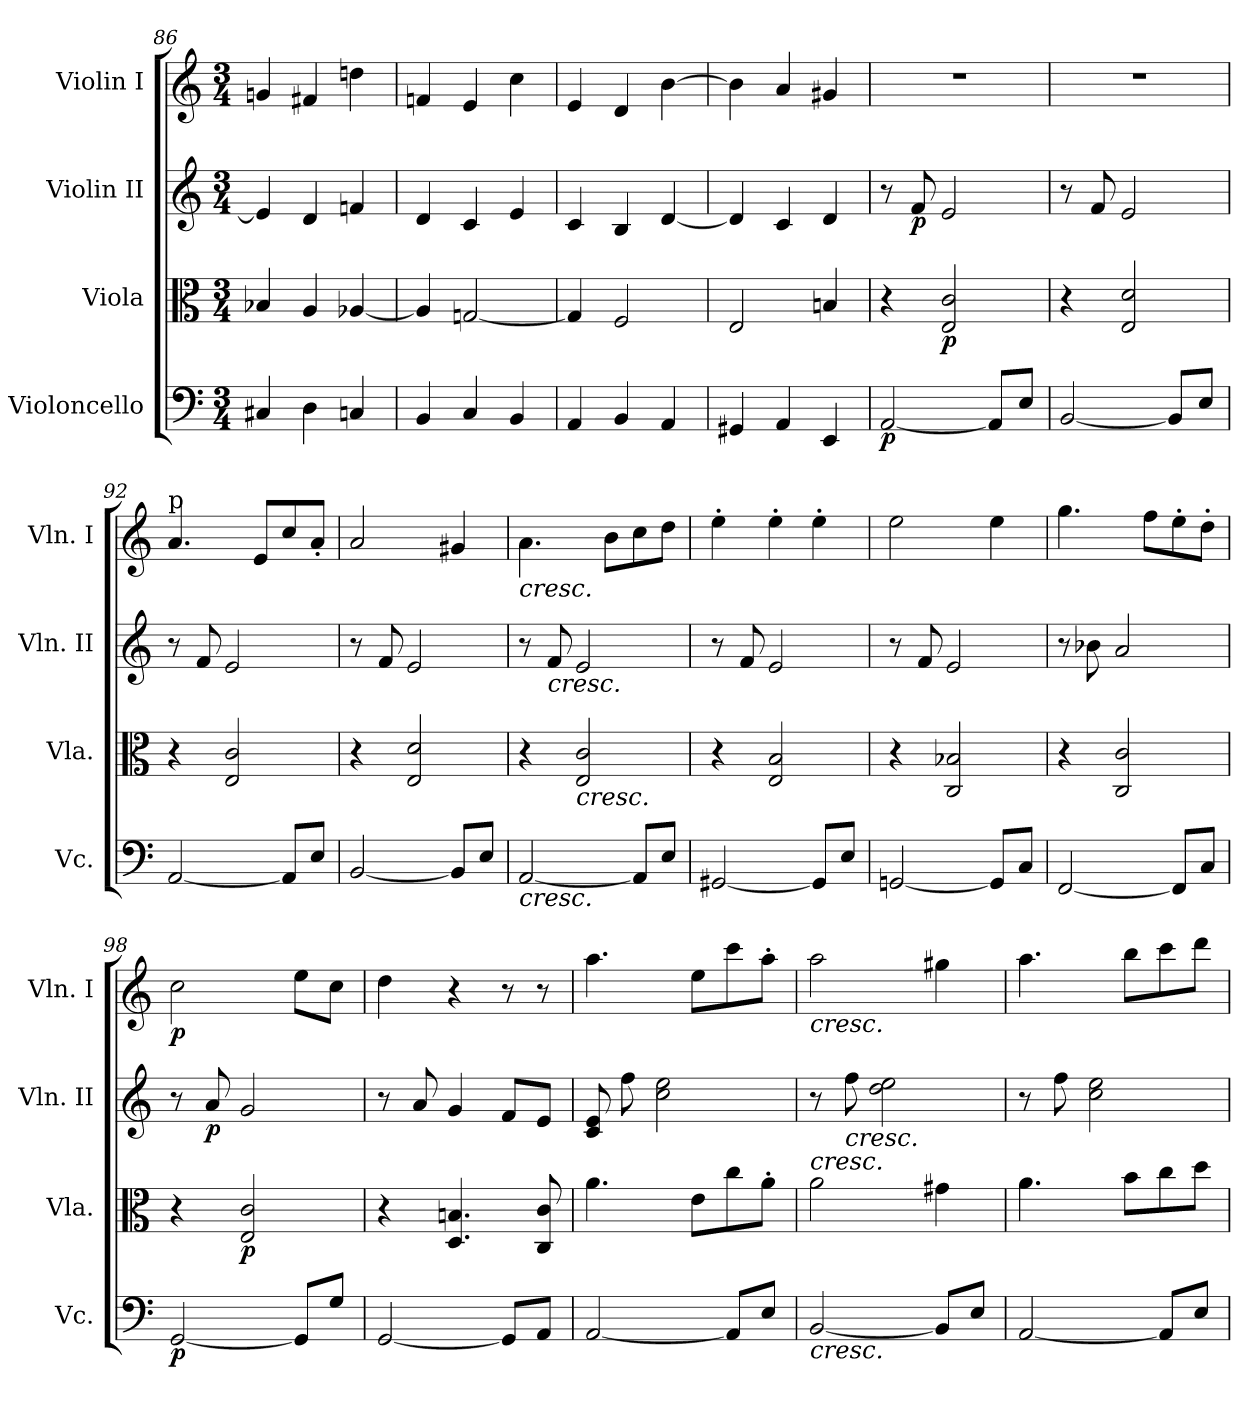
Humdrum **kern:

**kern	**dynam	**kern	**dynam	**kern	**dynam	**kern	**dynam
*part4	*part4	*part3	*part3	*part2	*part2	*part1	*part1
*staff4	*staff4	*staff3	*staff3	*staff2	*staff2	*staff1	*staff1
*I"Violoncello	*	*I"Viola	*	*I"Violin II	*	*I"Violin I	*
*I'Vc.	*	*I'Vla.	*	*I'Vln. II	*	*I'Vln. I	*
*clefF4	*	*clefC3	*	*clefG2	*	*clefG2	*
*k[]	*	*k[]	*	*k[]	*	*k[]	*
*M3/4	*	*M3/4	*	*M3/4	*	*M3/4	*
=86	=86	=86	=86	=86	=86	=86	=86
4C#X/	.	4B-X/	.	4e/]	.	4gn/	.
4D\	.	4A/	.	4d/	.	4f#X/	.
4Cn/	.	[4A-X/	.	4fn/	.	4ddn\	.
=87	=87	=87	=87	=87	=87	=87	=87
4BB/	.	4A-/]	.	4d/	.	4fn/	.
4C/	.	[2Gn/	.	4c/	.	4e/	.
4BB/	.	.	.	4e/	.	4cc\	.
=88	=88	=88	=88	=88	=88	=88	=88
4AA/	.	4G/]	.	4c/	.	4e/	.
4BB/	.	2F/	.	4B/	.	4d/	.
4AA/	.	.	.	[4d/	.	[4b\	.
=89	=89	=89	=89	=89	=89	=89	=89
4GG#X/	.	2E/	.	4d/]	.	4b\]	.
4AA/	.	.	.	4c/	.	4a/	.
4EE/	.	4Bn/	.	4d/	.	4g#X/	.
=90	=90	=90	=90	=90	=90	=90	=90
!	!LO:DY:b	!	!	!	!	!	!
[2AA/	p	4r	.	8r	.	2.r	.
!	!	!	!	!	!LO:DY:b	!	!
.	.	.	.	8f/	p	.	.
!	!	!	!LO:DY:b	!	!	!	!
.	.	2E/ 2c/	p	2e/	.	.	.
8AA/L]	.	.	.	.	.	.	.
8E/J	.	.	.	.	.	.	.
=91	=91	=91	=91	=91	=91	=91	=91
[2BB/	.	4r	.	8r	.	2.r	.
.	.	.	.	8f/	.	.	.
.	.	2E/ 2d/	.	2e/	.	.	.
8BB/L]	.	.	.	.	.	.	.
8E/J	.	.	.	.	.	.	.
=92	=92	=92	=92	=92	=92	=92	=92
!	!	!	!	!	!	!LO:TX:a:t=p	!
[2AA/	.	4r	.	8r	.	4.a/	.
.	.	.	.	8f/	.	.	.
.	.	2E/ 2c/	.	2e/	.	.	.
.	.	.	.	.	.	8e/L	.
8AA/L]	.	.	.	.	.	8cc/	.
8E/J	.	.	.	.	.	8a'/J	.
=93	=93	=93	=93	=93	=93	=93	=93
[2BB/	.	4r	.	8r	.	2a/	.
.	.	.	.	8f/	.	.	.
.	.	2E/ 2d/	.	2e/	.	.	.
8BB/L]	.	.	.	.	.	4g#X/	.
8E/J	.	.	.	.	.	.	.
=94	=94	=94	=94	=94	=94	=94	=94
!	!	!	!	!	!	!LO:TX:b:i:t=cresc.	!
!LO:TX:b:i:t=cresc.	!	!	!	!	!	!	!
[2AA/	.	4r	.	8r	.	4.a\	.
!	!	!	!	!LO:TX:b:i:t=cresc.	!	!	!
.	.	.	.	8f/	.	.	.
!	!	!LO:TX:b:i:t=cresc.	!	!	!	!	!
.	.	2E/ 2c/	.	2e/	.	.	.
.	.	.	.	.	.	8b\L	.
8AA/L]	.	.	.	.	.	8cc\	.
8E/J	.	.	.	.	.	8dd\J	.
=95	=95	=95	=95	=95	=95	=95	=95
[2GG#X/	.	4r	.	8r	.	4ee'\	.
.	.	.	.	8f/	.	.	.
.	.	2E/ 2B/	.	2e/	.	4ee'\	.
8GG#/L]	.	.	.	.	.	4ee'\	.
8E/J	.	.	.	.	.	.	.
=96	=96	=96	=96	=96	=96	=96	=96
[2GGn/	.	4r	.	8r	.	2ee\	.
.	.	.	.	8f/	.	.	.
.	.	2C/ 2B-X/	.	2e/	.	.	.
8GG/L]	.	.	.	.	.	4ee\	.
8C/J	.	.	.	.	.	.	.
=97	=97	=97	=97	=97	=97	=97	=97
[2FF/	.	4r	.	8r	.	4.gg\	.
.	.	.	.	8b-X\	.	.	.
.	.	2C/ 2c/	.	2a/	.	.	.
.	.	.	.	.	.	8ff\L	.
8FF/L]	.	.	.	.	.	8ee'\	.
8C/J	.	.	.	.	.	8dd'\J	.
=98	=98	=98	=98	=98	=98	=98	=98
!	!LO:DY:b	!	!	!	!	!	!LO:DY:b
[2GG/	p	4r	.	8r	.	2cc\	p
!	!	!	!	!	!LO:DY:b	!	!
.	.	.	.	8a/	p	.	.
!	!	!	!LO:DY:b	!	!	!	!
.	.	2E/ 2c/	p	2g/	.	.	.
8GG/L]	.	.	.	.	.	8ee\L	.
8G/J	.	.	.	.	.	8cc\J	.
=99	=99	=99	=99	=99	=99	=99	=99
[2GG/	.	4r	.	8r	.	4dd\	.
.	.	.	.	8a/	.	.	.
.	.	4.D/ 4.Bn/	.	4g/	.	4r	.
8GG/L]	.	.	.	8f/L	.	8r	.
8AA/J	.	8C/ 8c/	.	8e/J	.	8r	.
=100	=100	=100	=100	=100	=100	=100	=100
[2AA/	.	4.a\	.	8c/ 8e/	.	4.aa\	.
.	.	.	.	8ff\	.	.	.
.	.	.	.	2cc\ 2ee\	.	.	.
.	.	8e\L	.	.	.	8ee\L	.
8AA/L]	.	8cc\	.	.	.	8ccc\	.
8E/J	.	8a'\J	.	.	.	8aa'\J	.
=101	=101	=101	=101	=101	=101	=101	=101
!	!	!	!	!	!	!LO:TX:b:i:t=cresc.	!
!	!	!LO:TX:a:i:t=cresc.	!	!	!	!	!
!LO:TX:b:i:t=cresc.	!	!	!	!	!	!	!
[2BB/	.	2a\	.	8r	.	2aa\	.
!	!	!	!	!LO:TX:b:i:t=cresc.	!	!	!
.	.	.	.	8ff\	.	.	.
.	.	.	.	2dd\ 2ee\	.	.	.
8BB/L]	.	4g#X\	.	.	.	4gg#X\	.
8E/J	.	.	.	.	.	.	.
=102	=102	=102	=102	=102	=102	=102	=102
[2AA/	.	4.a\	.	8r	.	4.aa\	.
.	.	.	.	8ff\	.	.	.
.	.	.	.	2cc\ 2ee\	.	.	.
.	.	8b\L	.	.	.	8bb\L	.
8AA/L]	.	8cc\	.	.	.	8ccc\	.
8E/J	.	8dd\J	.	.	.	8ddd\J	.
=	=	=	=	=	=	=	=
*-	*-	*-	*-	*-	*-	*-	*-
